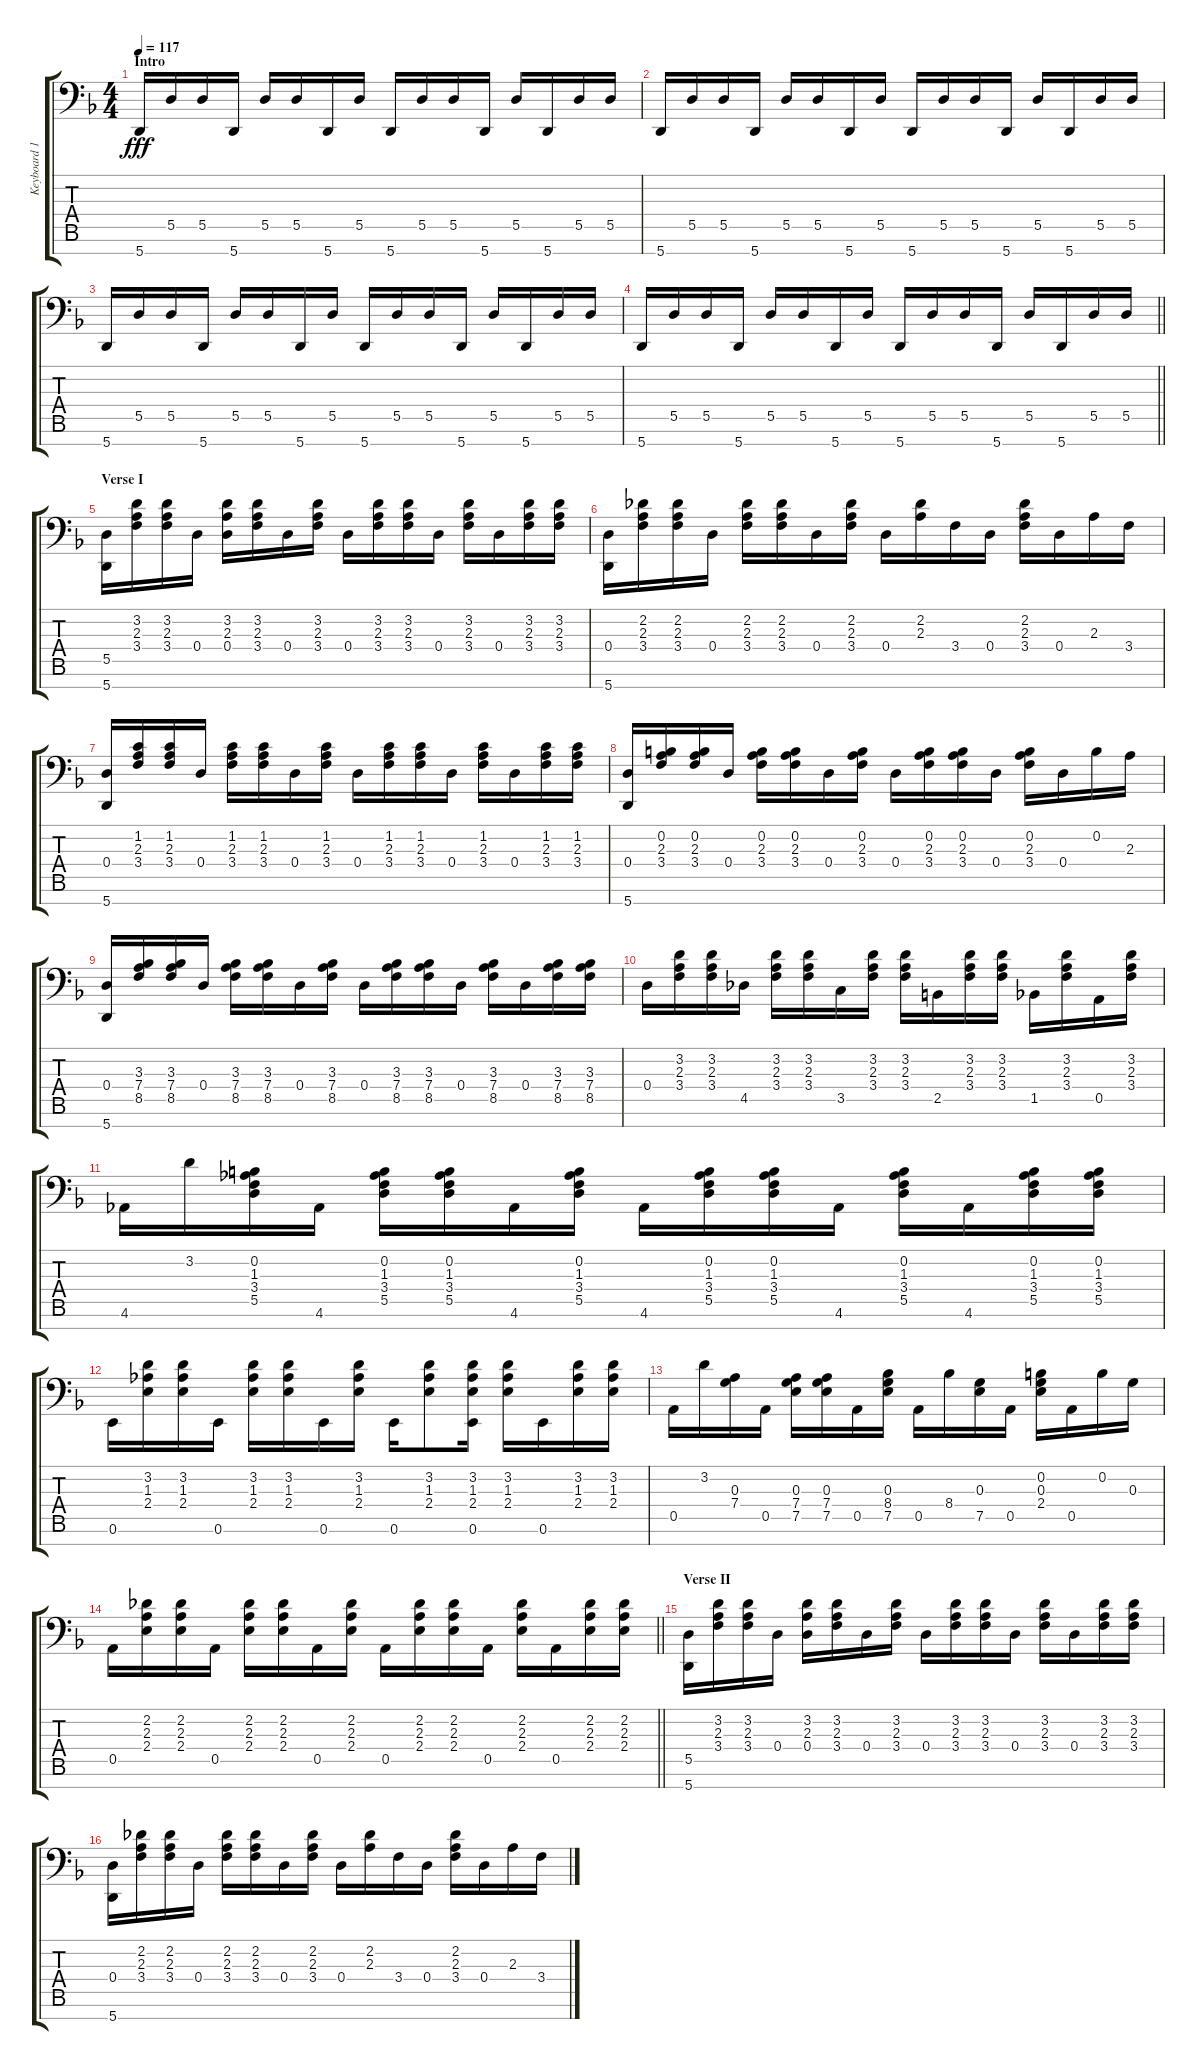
\track ("Keyboard 1" "Keyboard 1") {instrument electricpiano1}
\staff {score tabs}
\tuning (E4 B3 G3 D3 A2 E2 A1) {hide}
\ts (4 4)
\section ("" "Intro")
\tempo 117
\clef f4
\ks f
5.7.16{dy fff instrument electricpiano1} 5.5.16 5.5.16 5.7.16 5.5.16 5.5.16 5.7.16 5.5.16 5.7.16 5.5.16 5.5.16 5.7.16 5.5.16 5.7.16 5.5.16 5.5.16 |
5.7.16 5.5.16 5.5.16 5.7.16 5.5.16 5.5.16 5.7.16 5.5.16 5.7.16 5.5.16 5.5.16 5.7.16 5.5.16 5.7.16 5.5.16 5.5.16 |
5.7.16 5.5.16 5.5.16 5.7.16 5.5.16 5.5.16 5.7.16 5.5.16 5.7.16 5.5.16 5.5.16 5.7.16 5.5.16 5.7.16 5.5.16 5.5.16 |
\barLineRight lightlight
5.7.16 5.5.16 5.5.16 5.7.16 5.5.16 5.5.16 5.7.16 5.5.16 5.7.16 5.5.16 5.5.16 5.7.16 5.5.16 5.7.16 5.5.16 5.5.16 |
\section ("" "Verse I")
(5.5 5.7).16 (3.2 2.3 3.4).16 (3.2 2.3 3.4).16 0.4.16 (3.2 2.3 0.4).16 (3.2 2.3 3.4).16 0.4.16 (3.2 2.3 3.4).16 0.4.16 (3.2 2.3 3.4).16 (3.2 2.3 3.4).16 0.4.16 (3.2 2.3 3.4).16 0.4.16 (3.2 2.3 3.4).16 (3.2 2.3 3.4).16 |
(0.4 5.7).16 (2.2 2.3 3.4).16 (2.2 2.3 3.4).16 0.4.16 (2.2 2.3 3.4).16 (2.2 2.3 3.4).16 0.4.16 (2.2 2.3 3.4).16 0.4.16 (2.2 2.3).16 3.4.16 0.4.16 (2.2 2.3 3.4).16 0.4.16 2.3.16 3.4.16 |
(0.4 5.7).16 (1.2 2.3 3.4).16 (1.2 2.3 3.4).16 0.4.16 (1.2 2.3 3.4).16 (1.2 2.3 3.4).16 0.4.16 (1.2 2.3 3.4).16 0.4.16 (1.2 2.3 3.4).16 (1.2 2.3 3.4).16 0.4.16 (1.2 2.3 3.4).16 0.4.16 (1.2 2.3 3.4).16 (1.2 2.3 3.4).16 |
(0.4 5.7).16 (0.2 2.3 3.4).16 (0.2 2.3 3.4).16 0.4.16 (0.2 2.3 3.4).16 (0.2 2.3 3.4).16 0.4.16 (0.2 2.3 3.4).16 0.4.16 (0.2 2.3 3.4).16 (0.2 2.3 3.4).16 0.4.16 (0.2 2.3 3.4).16 0.4.16 0.2.16 2.3.16 |
(0.4 5.7).16 (3.3 7.4 8.5).16 (3.3 7.4 8.5).16 0.4.16 (3.3 7.4 8.5).16 (3.3 7.4 8.5).16 0.4.16 (3.3 7.4 8.5).16 0.4.16 (3.3 7.4 8.5).16 (3.3 7.4 8.5).16 0.4.16 (3.3 7.4 8.5).16 0.4.16 (3.3 7.4 8.5).16 (3.3 7.4 8.5).16 |
0.4.16 (3.2 2.3 3.4).16 (3.2 2.3 3.4).16 4.5.16 (3.2 2.3 3.4).16 (3.2 2.3 3.4).16 3.5.16 (3.2 2.3 3.4).16 (3.2 2.3 3.4).16 2.5.16 (3.2 2.3 3.4).16 (3.2 2.3 3.4).16 1.5.16 (3.2 2.3 3.4).16 0.5.16 (3.2 2.3 3.4).16 |
4.6.16 3.2.16 (0.2 1.3 3.4 5.5).16 4.6.16 (0.2 1.3 3.4 5.5).16 (0.2 1.3 3.4 5.5).16 4.6.16 (0.2 1.3 3.4 5.5).16 4.6.16 (0.2 1.3 3.4 5.5).16 (0.2 1.3 3.4 5.5).16 4.6.16 (0.2 1.3 3.4 5.5).16 4.6.16 (0.2 1.3 3.4 5.5).16 (0.2 1.3 3.4 5.5).16 |
0.6.16 (3.2 1.3 2.4).16 (3.2 1.3 2.4).16 0.6.16 (3.2 1.3 2.4).16 (3.2 1.3 2.4).16 0.6.16 (3.2 1.3 2.4).16 0.6.16 (3.2 1.3 2.4).8 (3.2 1.3 2.4 0.6).16 (3.2 1.3 2.4).16 0.6.16 (3.2 1.3 2.4).16 (3.2 1.3 2.4).16 |
0.5.16 3.2.16 (0.3 7.4).16 0.5.16 (0.3 7.4 7.5).16 (0.3 7.4 7.5).16 0.5.16 (0.3 8.4 7.5).16 0.5.16 8.4.16 (0.3 7.5).16 0.5.16 (0.2 0.3 2.4).16 0.5.16 0.2.16 0.3.16 |
\barLineRight lightlight
0.5.16 (2.2 2.3 2.4).16 (2.2 2.3 2.4).16 0.5.16 (2.2 2.3 2.4).16 (2.2 2.3 2.4).16 0.5.16 (2.2 2.3 2.4).16 0.5.16 (2.2 2.3 2.4).16 (2.2 2.3 2.4).16 0.5.16 (2.2 2.3 2.4).16 0.5.16 (2.2 2.3 2.4).16 (2.2 2.3 2.4).16 |
\section ("" "Verse II")
(5.5 5.7).16 (3.2 2.3 3.4).16 (3.2 2.3 3.4).16 0.4.16 (3.2 2.3 0.4).16 (3.2 2.3 3.4).16 0.4.16 (3.2 2.3 3.4).16 0.4.16 (3.2 2.3 3.4).16 (3.2 2.3 3.4).16 0.4.16 (3.2 2.3 3.4).16 0.4.16 (3.2 2.3 3.4).16 (3.2 2.3 3.4).16 |
(0.4 5.7).16 (2.2 2.3 3.4).16 (2.2 2.3 3.4).16 0.4.16 (2.2 2.3 3.4).16 (2.2 2.3 3.4).16 0.4.16 (2.2 2.3 3.4).16 0.4.16 (2.2 2.3).16 3.4.16 0.4.16 (2.2 2.3 3.4).16 0.4.16 2.3.16 3.4.16
